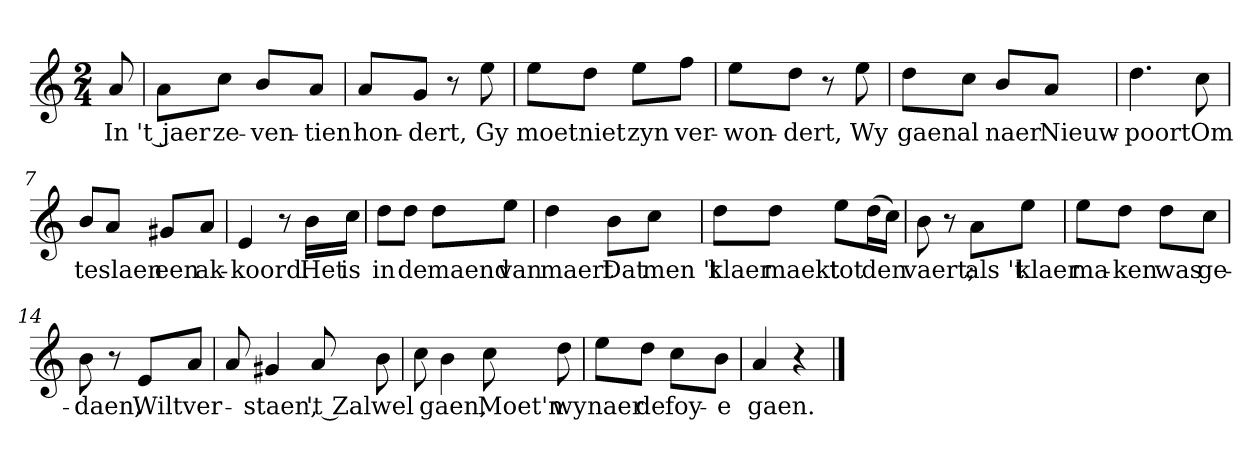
**kern	**text
*part1	*part1
*staff1	*staff1
*clefG2	*
*k[]	*
*a:	*
*M2/4	*
*MM120	*
=	=
8a	In
=1	=1
8a\L	't jaer
8cc\J	ze-
8b/L	-ven-
8a/J	-tien
=2	=2
8a/L	hon-
8g/J	-dert,
8r	.
8ee	Gy
=3	=3
8ee\L	moet
8dd\J	niet
8ee\L	zyn
8ff\J	ver-
=4	=4
8ee\L	-won-
8dd\J	-dert,
8r	.
8ee	Wy
=5	=5
8dd\L	gaen
8cc\J	al
8b/L	naer
8a/J	Nieuw-
=6	=6
4.dd	-poort
8cc	Om
=7	=7
8b/L	te
8a/J	slaen
8g#X/L	een
8a/J	ak-
=8	=8
4e	-koord.
8r	.
16b\LL	Het
16cc\JJ	is
=9	=9
8dd\L	in
8dd\J	de
8dd\L	maend
8ee\J	van
=10	=10
4dd	maert
8b\L	Dat
8cc\J	men 't
=11	=11
8dd\L	klaer
8dd\J	maekt
8ee\L	tot
(16dd\L	den
16cc\JJ)	.
=12	=12
8b	vaert;
8r	.
8a\L	als 't
8ee\J	klaer
=13	=13
8ee\L	ma-
8dd\J	-ken
8dd\L	was
8cc\J	ge-
=14	=14
8b	-daen,
8r	.
8e/L	Wilt
8a/J	ver-
=15	=15
8a	.
4g#X	-staen,
8a	't Zal
8b	wel
=16	=16
8cc	.
4b	gaen,
8cc	Moet'n
8dd	wy
=17	=17
8ee\L	naer
8dd\J	de
8cc\L	foy-
8b\J	-e
=18	=18
4a	gaen.
4r	.
==	==
*-	*-
